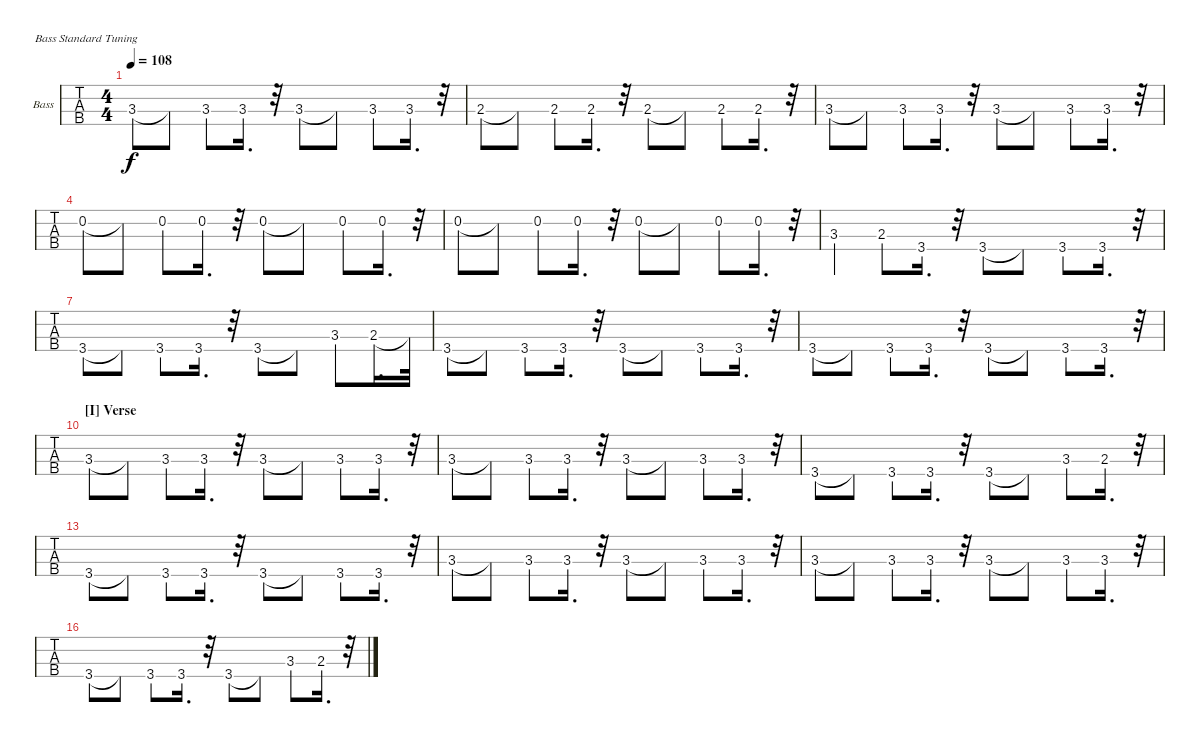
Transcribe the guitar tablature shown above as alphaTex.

\defaultSystemsLayout 4
\bracketExtendMode nobrackets
\firstSystemTrackNameOrientation horizontal
\otherSystemsTrackNameOrientation horizontal
\defaultBarNumberDisplay FirstOfSystem
\track ("Bass" "Bass") {instrument electricbassfinger}
\staff {tabs}
\tuning (G2 D2 A1 E1)
\ts (4 4)
\tempo 108
\clef f4
\scale
0.25
\ks c
3.3.8{dy f} 3.3{t}.8 3.3.8 3.3.16{d} r.32 3.3.8 3.3{t}.8 3.3.8 3.3.16{d} r.32 |
\scale
0.25 2.3.8 2.3{t}.8 2.3.8 2.3.16{d} r.32 2.3.8 2.3{t}.8 2.3.8 2.3.16{d} r.32 |
\scale
0.25 3.3.8 3.3{t}.8 3.3.8 3.3.16{d} r.32 3.3.8 3.3{t}.8 3.3.8 3.3.16{d} r.32 |
\scale
0.25 0.2.8 0.2{t}.8 0.2.8 0.2.16{d} r.32 0.2.8 0.2{t}.8 0.2.8 0.2.16{d} r.32 |
\scale
0.25 0.2.8 0.2{t}.8 0.2.8 0.2.16{d} r.32 0.2.8 0.2{t}.8 0.2.8 0.2.16{d} r.32 |
\scale
0.25 3.3.4 2.3.8 3.4.16{d} r.32 3.4.8 3.4{t}.8 3.4.8 3.4.16{d} r.32 |
\scale
0.25 3.4.8 3.4{t}.8 3.4.8 3.4.16{d} r.32 3.4.8 3.4{t}.8 3.3.8 2.3.16{d} 2.3{t}.32 |
\scale
0.25 3.4.8 3.4{t}.8 3.4.8 3.4.16{d} r.32 3.4.8 3.4{t}.8 3.4.8 3.4.16{d} r.32 |
\scale
0.25 3.4.8 3.4{t}.8 3.4.8 3.4.16{d} r.32 3.4.8 3.4{t}.8 3.4.8 3.4.16{d} r.32 |
\section ("I" "Verse")
\scale
0.25 3.3.8 3.3{t}.8 3.3.8 3.3.16{d} r.32 3.3.8 3.3{t}.8 3.3.8 3.3.16{d} r.32 |
\scale
0.25 3.3.8 3.3{t}.8 3.3.8 3.3.16{d} r.32 3.3.8 3.3{t}.8 3.3.8 3.3.16{d} r.32 |
\scale
0.25 3.4.8 3.4{t}.8 3.4.8 3.4.16{d} r.32 3.4.8 3.4{t}.8 3.3.8 2.3.16{d} r.32 |
\scale
0.25 3.4.8 3.4{t}.8 3.4.8 3.4.16{d} r.32 3.4.8 3.4{t}.8 3.4.8 3.4.16{d} r.32 |
\scale
0.25 3.3.8 3.3{t}.8 3.3.8 3.3.16{d} r.32 3.3.8 3.3{t}.8 3.3.8 3.3.16{d} r.32 |
\scale
0.25 3.3.8 3.3{t}.8 3.3.8 3.3.16{d} r.32 3.3.8 3.3{t}.8 3.3.8 3.3.16{d} r.32 |
\scale
0.25 3.4.8 3.4{t}.8 3.4.8 3.4.16{d} r.32 3.4.8 3.4{t}.8 3.3.8 2.3.16{d} r.32
